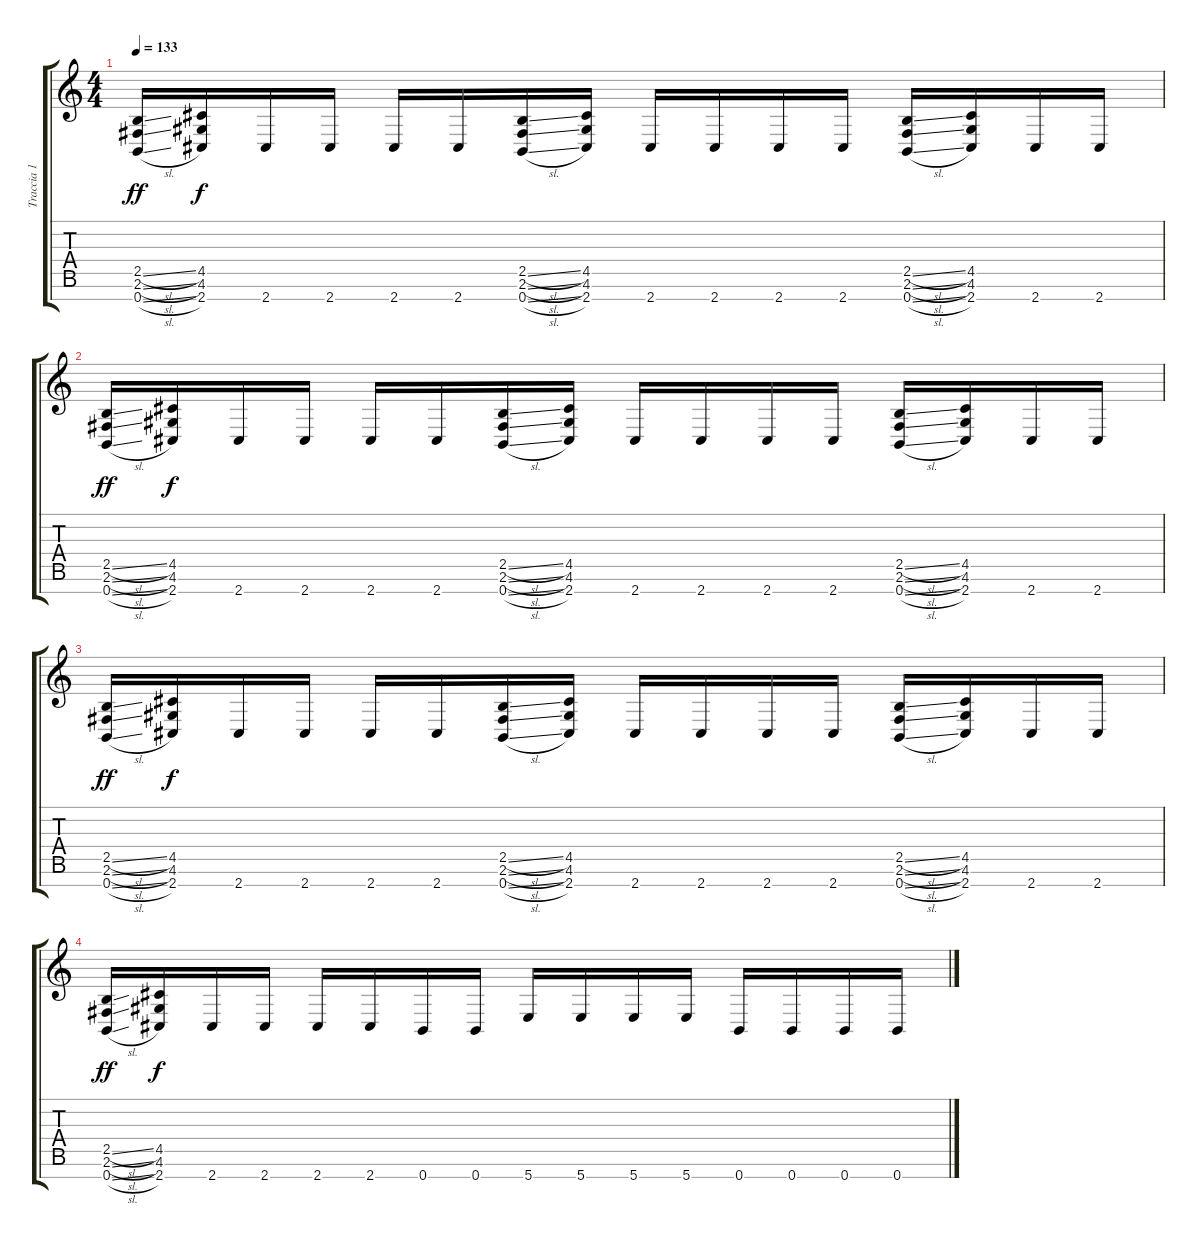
\track ("Traccia 1" "Traccia 1") {instrument distortionguitar}
\staff {score tabs}
\tuning (E4 B3 G3 D3 A2 E2 B1) {hide}
\ts (4 4)
\tempo 133
\clef g2
\ks c
(2.5{sl} 2.6{sl} 0.7{sl}).16{dy ff} (4.5 4.6 2.7).16{dy f} 2.7.16 2.7.16 2.7.16 2.7.16 (2.5{sl} 2.6{sl} 0.7{sl}).16 (4.5 4.6 2.7).16 2.7.16 2.7.16 2.7.16 2.7.16 (2.5{sl} 2.6{sl} 0.7{sl}).16 (4.5 4.6 2.7).16 2.7.16 2.7.16 |
(2.5{sl} 2.6{sl} 0.7{sl}).16{dy ff} (4.5 4.6 2.7).16{dy f} 2.7.16 2.7.16 2.7.16 2.7.16 (2.5{sl} 2.6{sl} 0.7{sl}).16 (4.5 4.6 2.7).16 2.7.16 2.7.16 2.7.16 2.7.16 (2.5{sl} 2.6{sl} 0.7{sl}).16 (4.5 4.6 2.7).16 2.7.16 2.7.16 |
(2.5{sl} 2.6{sl} 0.7{sl}).16{dy ff} (4.5 4.6 2.7).16{dy f} 2.7.16 2.7.16 2.7.16 2.7.16 (2.5{sl} 2.6{sl} 0.7{sl}).16 (4.5 4.6 2.7).16 2.7.16 2.7.16 2.7.16 2.7.16 (2.5{sl} 2.6{sl} 0.7{sl}).16 (4.5 4.6 2.7).16 2.7.16 2.7.16 |
(2.5{sl} 2.6{sl} 0.7{sl}).16{dy ff} (4.5 4.6 2.7).16{dy f} 2.7.16 2.7.16 2.7.16 2.7.16 0.7.16 0.7.16 5.7.16 5.7.16 5.7.16 5.7.16 0.7.16 0.7.16 0.7.16 0.7.16
